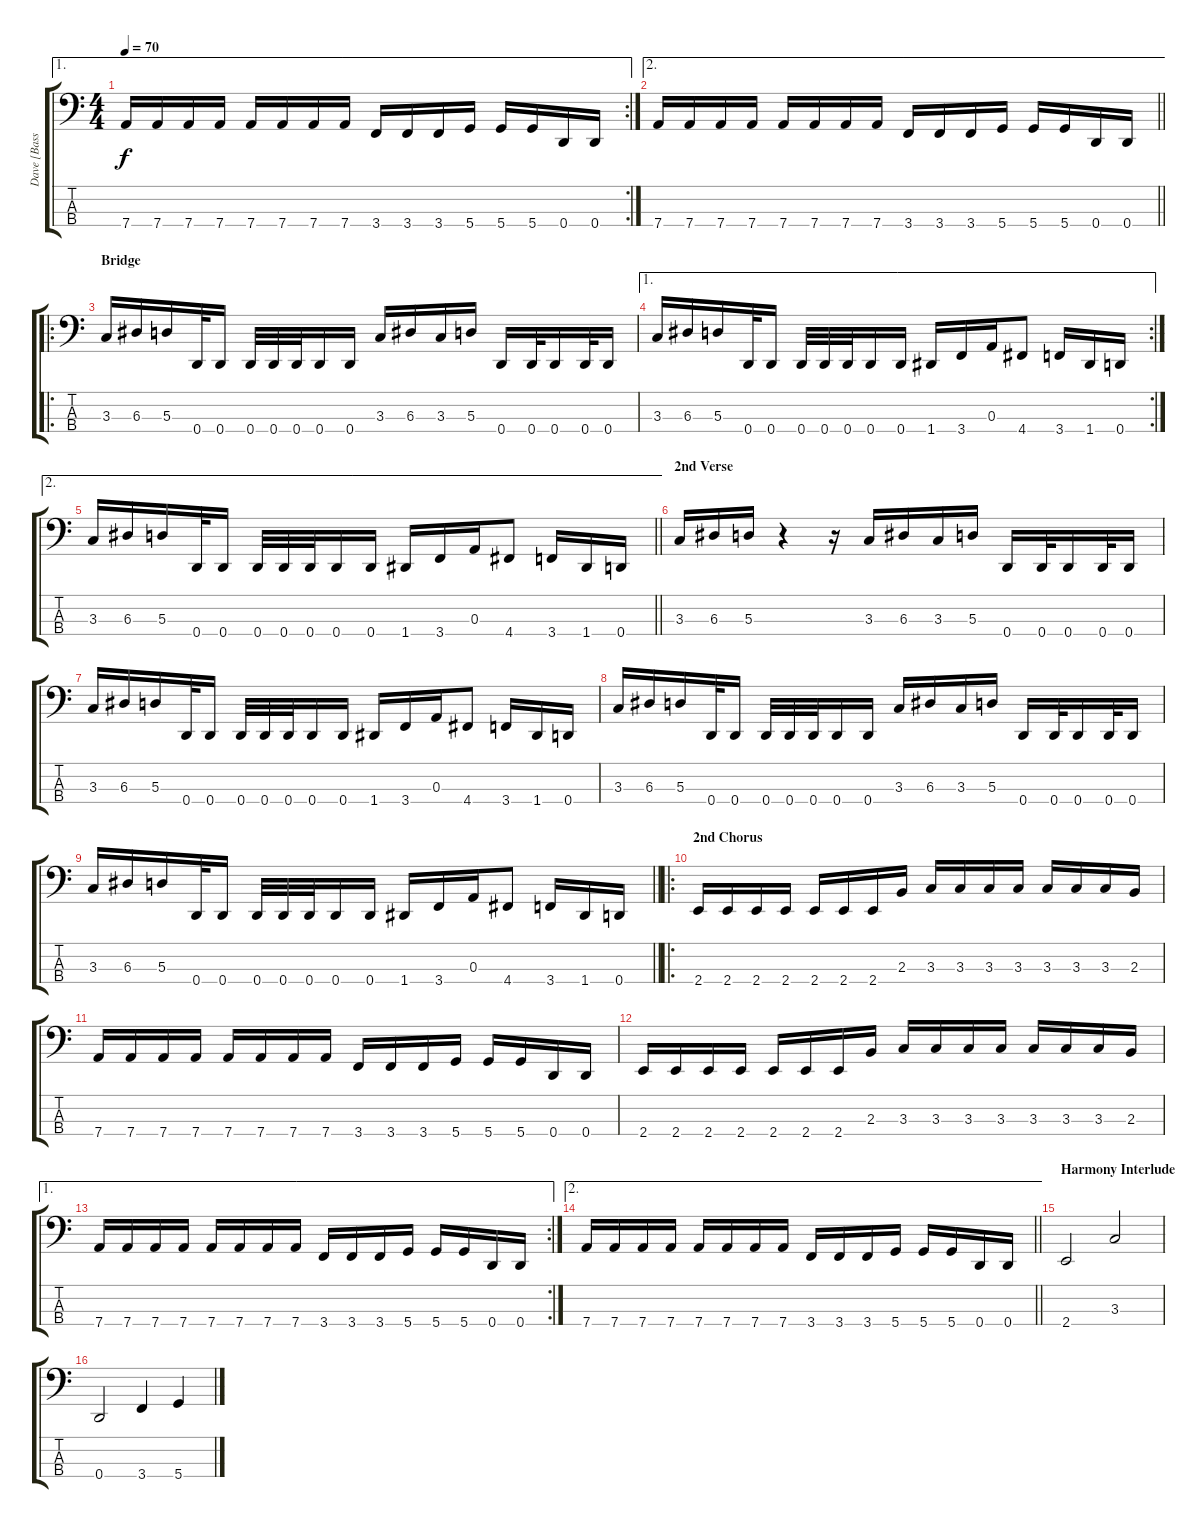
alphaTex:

\track ("Dave [Bass]" "Dave [Bass") {instrument electricbasspick}
\staff {score tabs}
\tuning (G2 D2 A1 D1) {hide}
\ae 1
\rc 2
\ts (4 4)
\tempo 70
\clef f4
\ks c
7.4.16{dy f} 7.4.16 7.4.16 7.4.16 7.4.16 7.4.16 7.4.16 7.4.16 3.4.16 3.4.16 3.4.16 5.4.16 5.4.16 5.4.16 0.4.16 0.4.16 |
\ae 2
\barLineRight lightlight
7.4.16 7.4.16 7.4.16 7.4.16 7.4.16 7.4.16 7.4.16 7.4.16 3.4.16 3.4.16 3.4.16 5.4.16 5.4.16 5.4.16 0.4.16 0.4.16 |
\ro
\section ("" "Bridge")
3.3.16{instrument slapbass2} 6.3.16 5.3.16 0.4.32 0.4.16 0.4.32 0.4.32 0.4.32 0.4.16 0.4.16 3.3.16 6.3.16 3.3.16 5.3.16 0.4.16 0.4.32 0.4.16 0.4.32 0.4.16 |
\ae 1
\rc 2
3.3.16 6.3.16 5.3.16 0.4.32 0.4.16 0.4.32 0.4.32 0.4.32 0.4.16 0.4.16 1.4.16 3.4.16 0.3.16 4.4.8 3.4.16 1.4.16 0.4.16 |
\ae 2
\barLineRight lightlight
3.3.16 6.3.16 5.3.16 0.4.32 0.4.16 0.4.32 0.4.32 0.4.32 0.4.16 0.4.16 1.4.16 3.4.16 0.3.16 4.4.8 3.4.16 1.4.16 0.4.16 |
\section ("" "2nd Verse")
3.3.16 6.3.16 5.3.16 r.4 r.16 3.3.16 6.3.16 3.3.16 5.3.16 0.4.16 0.4.32 0.4.16 0.4.32 0.4.16 |
3.3.16 6.3.16 5.3.16 0.4.32 0.4.16 0.4.32 0.4.32 0.4.32 0.4.16 0.4.16 1.4.16 3.4.16 0.3.16 4.4.8 3.4.16 1.4.16 0.4.16 |
3.3.16 6.3.16 5.3.16 0.4.32 0.4.16 0.4.32 0.4.32 0.4.32 0.4.16 0.4.16 3.3.16 6.3.16 3.3.16 5.3.16 0.4.16 0.4.32 0.4.16 0.4.32 0.4.16 |
\barLineRight lightlight
3.3.16 6.3.16 5.3.16 0.4.32 0.4.16 0.4.32 0.4.32 0.4.32 0.4.16 0.4.16 1.4.16 3.4.16 0.3.16 4.4.8 3.4.16 1.4.16 0.4.16 |
\ro
\section ("" "2nd Chorus")
2.4.16{instrument electricbasspick} 2.4.16 2.4.16 2.4.16 2.4.16 2.4.16 2.4.16 2.3.16 3.3.16 3.3.16 3.3.16 3.3.16 3.3.16 3.3.16 3.3.16 2.3.16 |
7.4.16 7.4.16 7.4.16 7.4.16 7.4.16 7.4.16 7.4.16 7.4.16 3.4.16 3.4.16 3.4.16 5.4.16 5.4.16 5.4.16 0.4.16 0.4.16 |
2.4.16 2.4.16 2.4.16 2.4.16 2.4.16 2.4.16 2.4.16 2.3.16 3.3.16 3.3.16 3.3.16 3.3.16 3.3.16 3.3.16 3.3.16 2.3.16 |
\ae 1
\rc 2
7.4.16 7.4.16 7.4.16 7.4.16 7.4.16 7.4.16 7.4.16 7.4.16 3.4.16 3.4.16 3.4.16 5.4.16 5.4.16 5.4.16 0.4.16 0.4.16 |
\ae 2
\barLineRight lightlight
7.4.16 7.4.16 7.4.16 7.4.16 7.4.16 7.4.16 7.4.16 7.4.16 3.4.16 3.4.16 3.4.16 5.4.16 5.4.16 5.4.16 0.4.16 0.4.16 |
\section ("" "Harmony Interlude")
2.4.2 3.3.2 |
0.4.2 3.4.4 5.4.4
